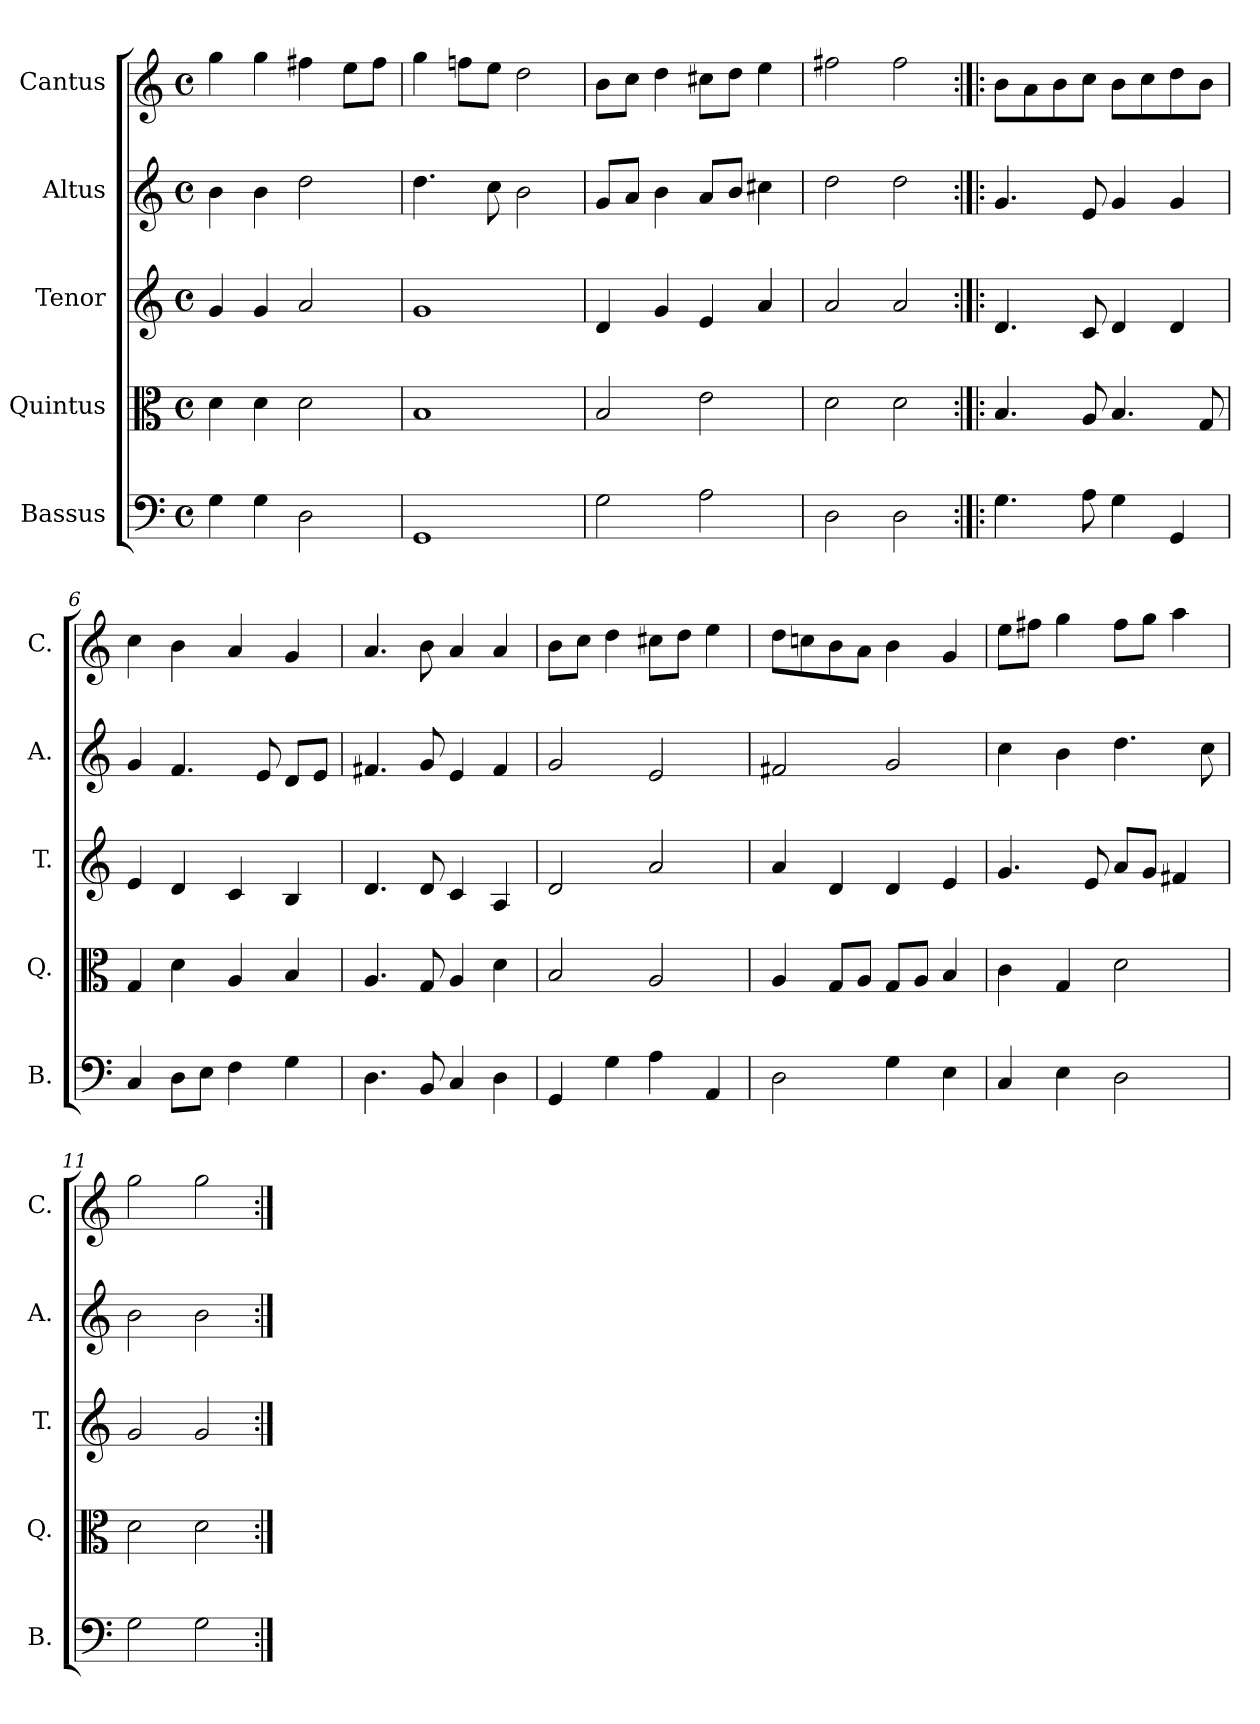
**kern	**kern	**kern	**kern	**kern
*part5	*part4	*part3	*part2	*part1
*staff5	*staff4	*staff3	*staff2	*staff1
*I"Bassus	*I"Quintus	*I"Tenor	*I"Altus	*I"Cantus
*I'B.	*I'Q.	*I'T.	*I'A.	*I'C.
*clefF4	*clefC3	*clefG2	*clefG2	*clefG2
*k[]	*k[]	*k[]	*k[]	*k[]
*M4/4	*M4/4	*M4/4	*M4/4	*M4/4
*met(c)	*met(c)	*met(c)	*met(c)	*met(c)
=1	=1	=1	=1	=1
4G\	4d\	4g/	4b\	4gg\
4G\	4d\	4g/	4b\	4gg\
2D\	2d\	2a/	2dd\	4ff#X\
.	.	.	.	8ee\L
.	.	.	.	8ff#\J
=2	=2	=2	=2	=2
1GG	1B	1g	4.dd\	4gg\
.	.	.	.	8ffn\L
.	.	.	8cc\	8ee\J
.	.	.	2b\	2dd\
=3	=3	=3	=3	=3
2G\	2B/	4d/	8g/L	8b\L
.	.	.	8a/J	8cc\J
.	.	4g/	4b\	4dd\
2A\	2e\	4e/	8a/L	8cc#X\L
.	.	.	8b/J	8dd\J
.	.	4a/	4cc#X\	4ee\
=4	=4	=4	=4	=4
2D\	2d\	2a/	2dd\	2ff#X\
2D\	2d\	2a/	2dd\	2ff#\
=5:|!|:	=5:|!|:	=5:|!|:	=5:|!|:	=5:|!|:
4.G\	4.B/	4.d/	4.g/	8b\L
.	.	.	.	8a\
.	.	.	.	8b\
8A\	8A/	8c/	8e/	8cc\J
4G\	4.B/	4d/	4g/	8b\L
.	.	.	.	8cc\
4GG/	.	4d/	4g/	8dd\
.	8G/	.	.	8b\J
!!LO:LB:g=z
=6	=6	=6	=6	=6
4C/	4G/	4e/	4g/	4cc\
8D\L	4d\	4d/	4.f/	4b\
8E\J	.	.	.	.
4F\	4A/	4c/	.	4a/
.	.	.	8e/	.
4G\	4B/	4B/	8d/L	4g/
.	.	.	8e/J	.
=7	=7	=7	=7	=7
4.D\	4.A/	4.d/	4.f#X/	4.a/
8BB/	8G/	8d/	8g/	8b\
4C/	4A/	4c/	4e/	4a/
4D\	4d\	4A/	4f#/	4a/
=8	=8	=8	=8	=8
4GG/	2B/	2d/	2g/	8b\L
.	.	.	.	8cc\J
4G\	.	.	.	4dd\
4A\	2A/	2a/	2e/	8cc#X\L
.	.	.	.	8dd\J
4AA/	.	.	.	4ee\
=9	=9	=9	=9	=9
2D\	4A/	4a/	2f#X/	8dd\L
.	.	.	.	8ccn\
.	8G/L	4d/	.	8b\
.	8A/J	.	.	8a\J
4G\	8G/L	4d/	2g/	4b\
.	8A/J	.	.	.
4E\	4B/	4e/	.	4g/
=10	=10	=10	=10	=10
4C/	4c\	4.g/	4cc\	8ee\L
.	.	.	.	8ff#X\J
4E\	4G/	.	4b\	4gg\
.	.	8e/	.	.
2D\	2d\	8a/L	4.dd\	8ff#\L
.	.	8g/J	.	8gg\J
.	.	4f#X/	.	4aa\
.	.	.	8cc\	.
=11	=11	=11	=11	=11
2G\	2d\	2g/	2b\	2gg\
2G\	2d\	2g/	2b\	2gg\
=:|!	=:|!	=:|!	=:|!	=:|!
*-	*-	*-	*-	*-
